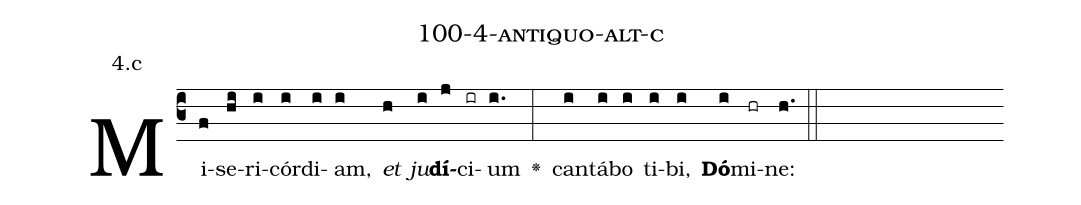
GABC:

name: 100-4-antiquo-alt-c;
annotation: 4.c;
%%
(c3)Mi(f)se(hi)ri(i)cór(i)di(i)am,(i) <i>et</i>(h) <i>ju</i>(i)<b>dí</b>(j)ci(ir)um(i.) <v>\greheightstar</v>(:) can(i)tá(i)bo(i) ti(i)bi,(i) <b>Dó</b>(i)mi(hr)ne:(h.) (::)


%E(i) u(i) o(i) u(i) a(i) e.(h.) (::)
